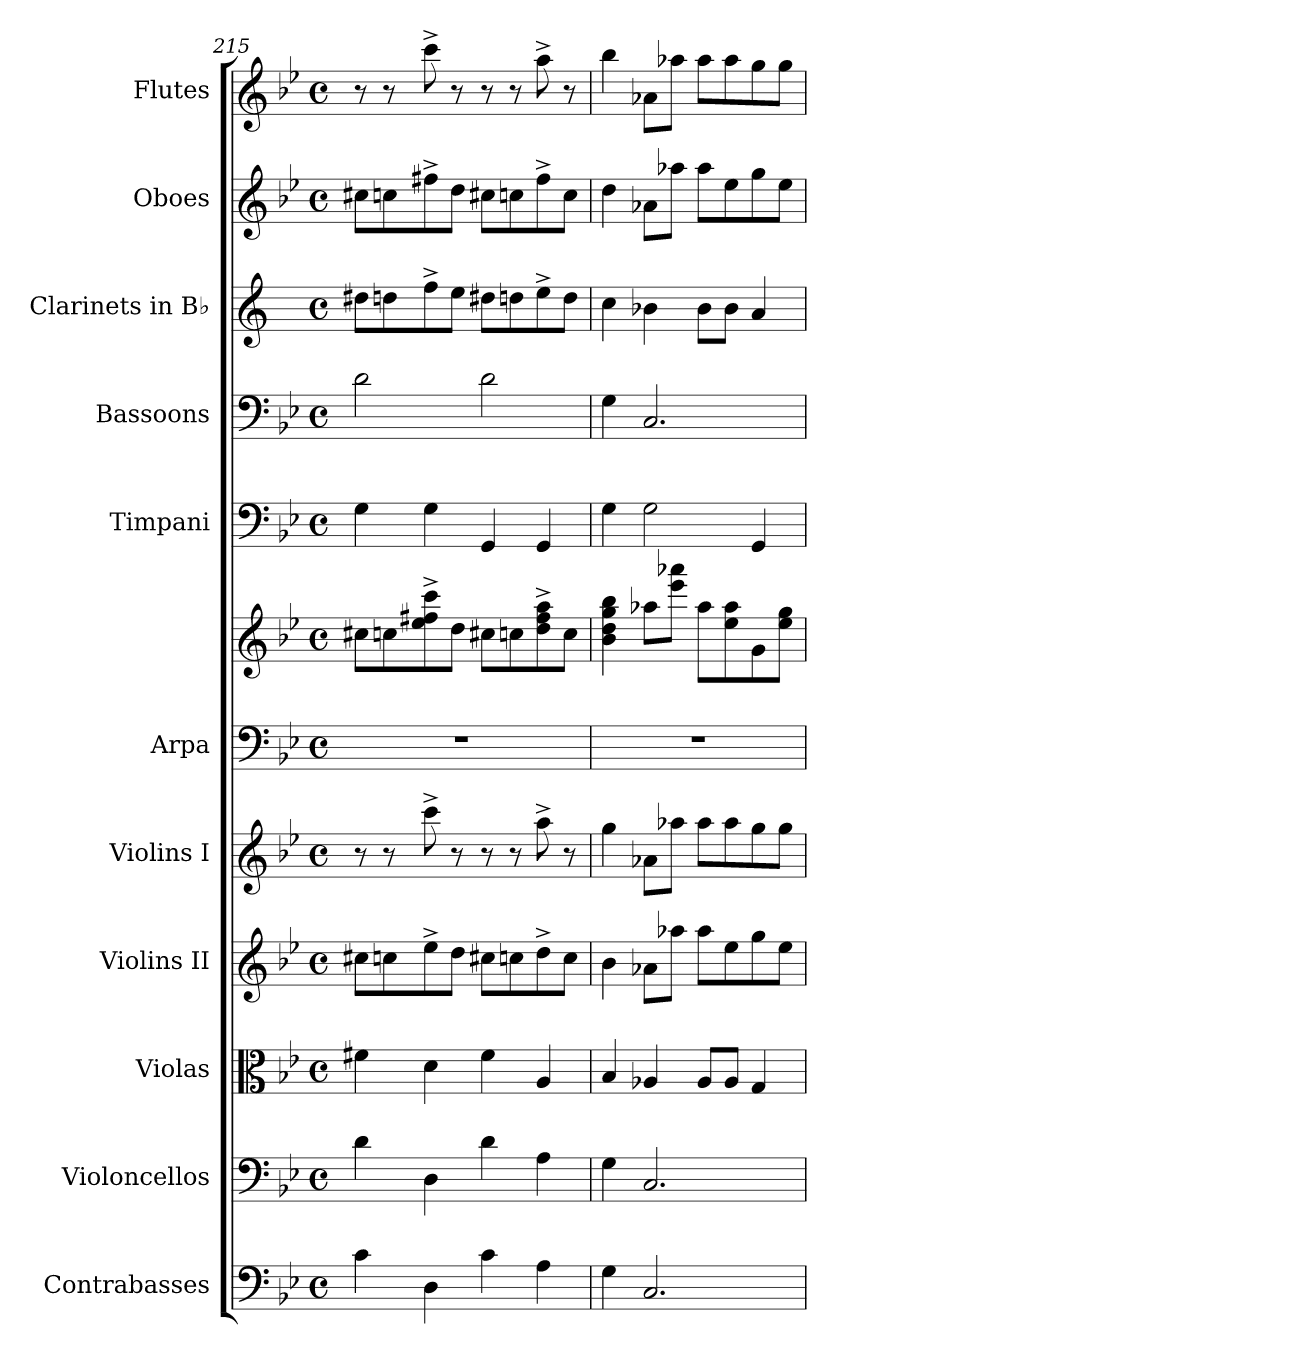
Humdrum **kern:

**kern	**kern	**kern	**kern	**kern	**kern	**kern	**kern	**kern	**kern	**kern	**kern
*part11	*part10	*part9	*part8	*part7	*part6	*part6	*part5	*part4	*part3	*part2	*part1
*staff12	*staff11	*staff10	*staff9	*staff8	*staff7	*staff6	*staff5	*staff4	*staff3	*staff2	*staff1
*I"Contrabasses	*I"Violoncellos	*I"Violas	*I"Violins II	*I"Violins I	*I"Arpa	*	*I"Timpani	*I"Bassoons	*I"Clarinets in B♭	*I"Oboes	*I"Flutes
*I'Cb.	*I'Vc.	*I'Vla.	*I'Vln. II	*I'Vln. I	*I'Arp.	*	*I'Timp.	*I'Bsn.	*	*I'Ob.	*I'Fl.
*clefF4	*clefF4	*clefC3	*clefG2	*clefG2	*clefF4	*clefG2	*clefF4	*clefF4	*clefG2	*clefG2	*clefG2
*ITrd7c12	*	*	*	*	*	*	*	*	*ITrd1c2	*	*
*k[b-e-]	*k[b-e-]	*k[b-e-]	*k[b-e-]	*k[b-e-]	*k[b-e-]	*k[b-e-]	*k[b-e-]	*k[b-e-]	*k[b-e-]	*k[b-e-]	*k[b-e-]
*M4/4	*M4/4	*M4/4	*M4/4	*M4/4	*M4/4	*M4/4	*M4/4	*M4/4	*M4/4	*M4/4	*M4/4
*met(c)	*met(c)	*met(c)	*met(c)	*met(c)	*met(c)	*met(c)	*met(c)	*met(c)	*met(c)	*met(c)	*met(c)
=215	=215	=215	=215	=215	=215	=215	=215	=215	=215	=215	=215
4C\	4d\	4f#X\	8cc#X\L	8r	1r	8cc#X\L	4G\	2d\	8cc#X\L	8cc#X\L	8r
.	.	.	8ccn\	8r	.	8ccn\	.	.	8ccn\	8ccn\	8r
4DD\	4D\	4d\	8ee-^\	8ccc^\	.	8ee-\^ 8ff#X\^ 8ccc\^	4G\	.	8ee-^\	8ff#X^\	8ccc^\
.	.	.	8dd\J	8r	.	8dd\J	.	.	8dd\J	8dd\J	8r
4C\	4d\	4f#\	8cc#X\L	8r	.	8cc#X\L	4GG/	2d\	8cc#X\L	8cc#X\L	8r
.	.	.	8ccn\	8r	.	8ccn\	.	.	8ccn\	8ccn\	8r
4AA\	4A\	4A/	8dd^\	8aa^\	.	8dd\^ 8ff#\^ 8aa\^	4GG/	.	8dd^\	8ff#^\	8aa^\
.	.	.	8cc\J	8r	.	8cc\J	.	.	8cc\J	8cc\J	8r
!!LO:PB:g=z
=216	=216	=216	=216	=216	=216	=216	=216	=216	=216	=216	=216
*	*	*	*	*	*	*	*	*	*	*	*MM210
4GG\	4G\	4B-/	4b-\	4gg\	1r	4b-\ 4dd\ 4gg\ 4bb-\	4G\	4G\	4b-\	4dd\	4bb-\
2.CC/	2.C/	4A-X/	8a-X\L	8a-X\L	.	8aa-X\L	2G\	2.C/	4a-X\	8a-X\L	8a-X\L
.	.	.	8aa-X\J	8aa-X\J	.	8eee-\ 8aaa-X\J	.	.	.	8aa-X\J	8aa-X\J
.	.	8A-/L	8aa-\L	8aa-\L	.	8aa-\L	.	.	8a-\L	8aa-\L	8aa-\L
.	.	8A-/J	8ee-\	8aa-\	.	8ee-\ 8aa-\	.	.	8a-\J	8ee-\	8aa-\
.	.	4G/	8gg\	8gg\	.	8g\	4GG/	.	4g/	8gg\	8gg\
.	.	.	8ee-\J	8gg\J	.	8ee-\ 8gg\J	.	.	.	8ee-\J	8gg\J
=	=	=	=	=	=	=	=	=	=	=	=
*-	*-	*-	*-	*-	*-	*-	*-	*-	*-	*-	*-
